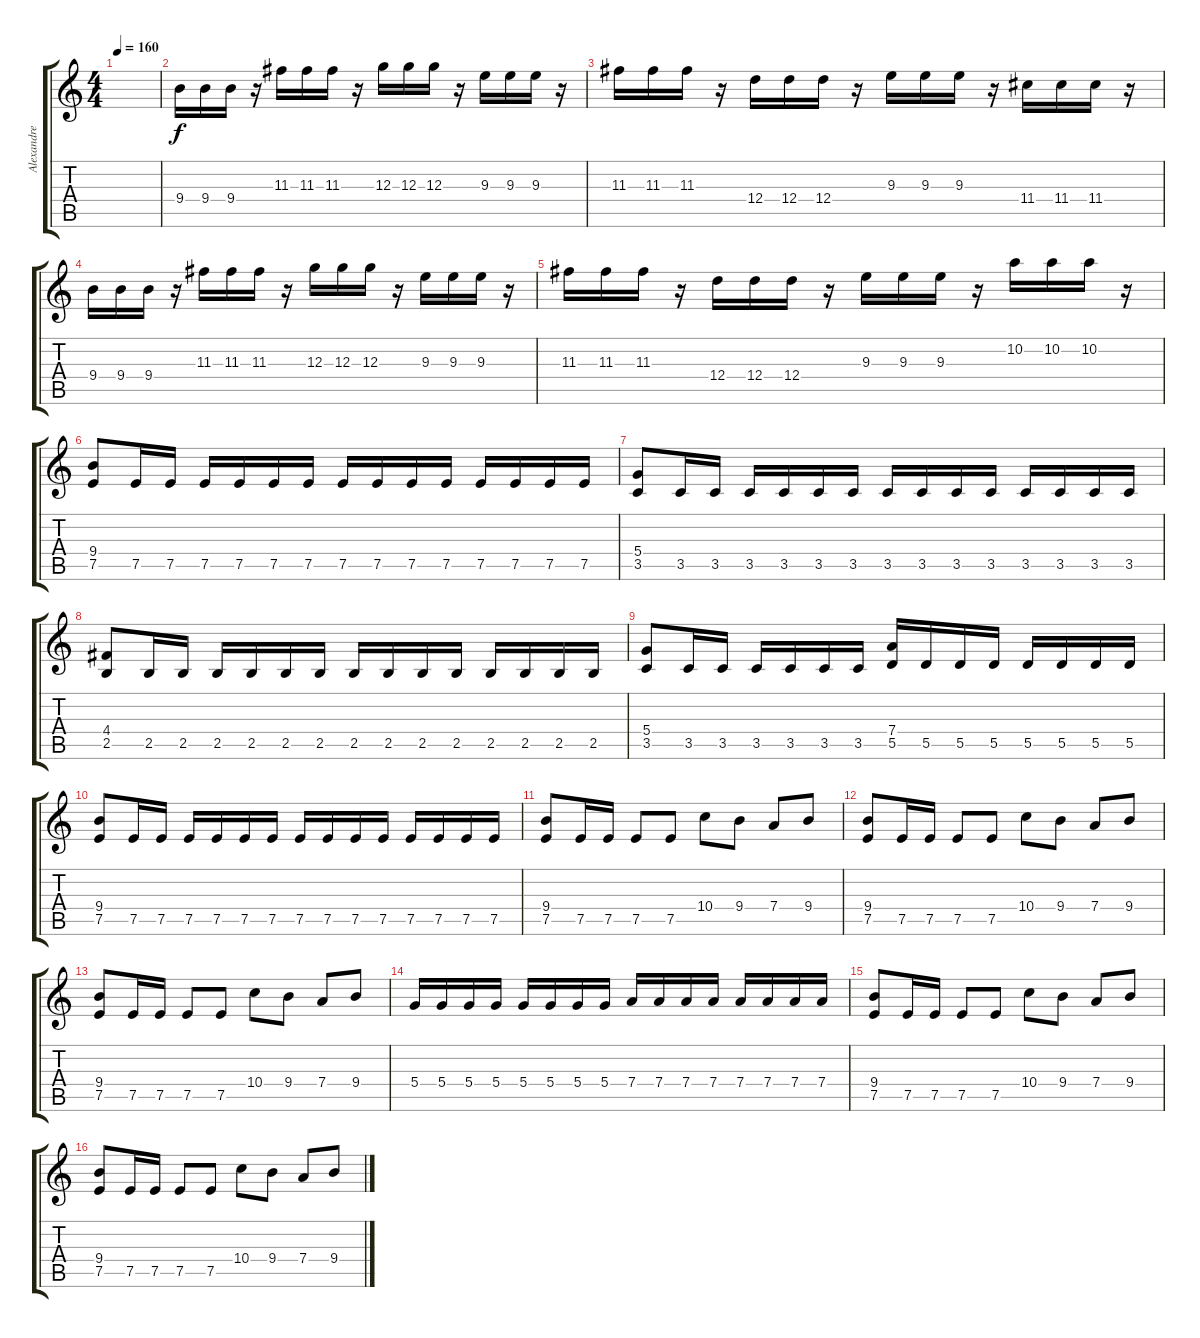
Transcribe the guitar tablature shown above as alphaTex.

\track ("Alexandre Maia" "Alexandre ") {instrument overdrivenguitar}
\staff {score tabs}
\tuning (E4 B3 G3 D3 A2 E2) {hide}
\ts (4 4)
\tempo 160
\clef g2
\ks c
|
9.4.16 9.4.16 9.4.16 r.16 11.3.16 11.3.16 11.3.16 r.16 12.3.16 12.3.16 12.3.16 r.16 9.3.16 9.3.16 9.3.16 r.16 |
11.3.16 11.3.16 11.3.16 r.16 12.4.16 12.4.16 12.4.16 r.16 9.3.16 9.3.16 9.3.16 r.16 11.4.16 11.4.16 11.4.16 r.16 |
9.4.16 9.4.16 9.4.16 r.16 11.3.16 11.3.16 11.3.16 r.16 12.3.16 12.3.16 12.3.16 r.16 9.3.16 9.3.16 9.3.16 r.16 |
11.3.16 11.3.16 11.3.16 r.16 12.4.16 12.4.16 12.4.16 r.16 9.3.16 9.3.16 9.3.16 r.16 10.2.16 10.2.16 10.2.16 r.16 |
(9.4 7.5).8 7.5.16 7.5.16 7.5.16 7.5.16 7.5.16 7.5.16 7.5.16 7.5.16 7.5.16 7.5.16 7.5.16 7.5.16 7.5.16 7.5.16 |
(5.4 3.5).8 3.5.16 3.5.16 3.5.16 3.5.16 3.5.16 3.5.16 3.5.16 3.5.16 3.5.16 3.5.16 3.5.16 3.5.16 3.5.16 3.5.16 |
(4.4 2.5).8 2.5.16 2.5.16 2.5.16 2.5.16 2.5.16 2.5.16 2.5.16 2.5.16 2.5.16 2.5.16 2.5.16 2.5.16 2.5.16 2.5.16 |
(5.4 3.5).8 3.5.16 3.5.16 3.5.16 3.5.16 3.5.16 3.5.16 (7.4 5.5).16 5.5.16 5.5.16 5.5.16 5.5.16 5.5.16 5.5.16 5.5.16 |
(9.4 7.5).8 7.5.16 7.5.16 7.5.16 7.5.16 7.5.16 7.5.16 7.5.16 7.5.16 7.5.16 7.5.16 7.5.16 7.5.16 7.5.16 7.5.16 |
(9.4 7.5).8 7.5.16 7.5.16 7.5.8 7.5.8 10.4.8 9.4.8 7.4.8 9.4.8 |
(9.4 7.5).8 7.5.16 7.5.16 7.5.8 7.5.8 10.4.8 9.4.8 7.4.8 9.4.8 |
(9.4 7.5).8 7.5.16 7.5.16 7.5.8 7.5.8 10.4.8 9.4.8 7.4.8 9.4.8 |
5.4.16 5.4.16 5.4.16 5.4.16 5.4.16 5.4.16 5.4.16 5.4.16 7.4.16 7.4.16 7.4.16 7.4.16 7.4.16 7.4.16 7.4.16 7.4.16 |
(9.4 7.5).8 7.5.16 7.5.16 7.5.8 7.5.8 10.4.8 9.4.8 7.4.8 9.4.8 |
(9.4 7.5).8 7.5.16 7.5.16 7.5.8 7.5.8 10.4.8 9.4.8 7.4.8 9.4.8
